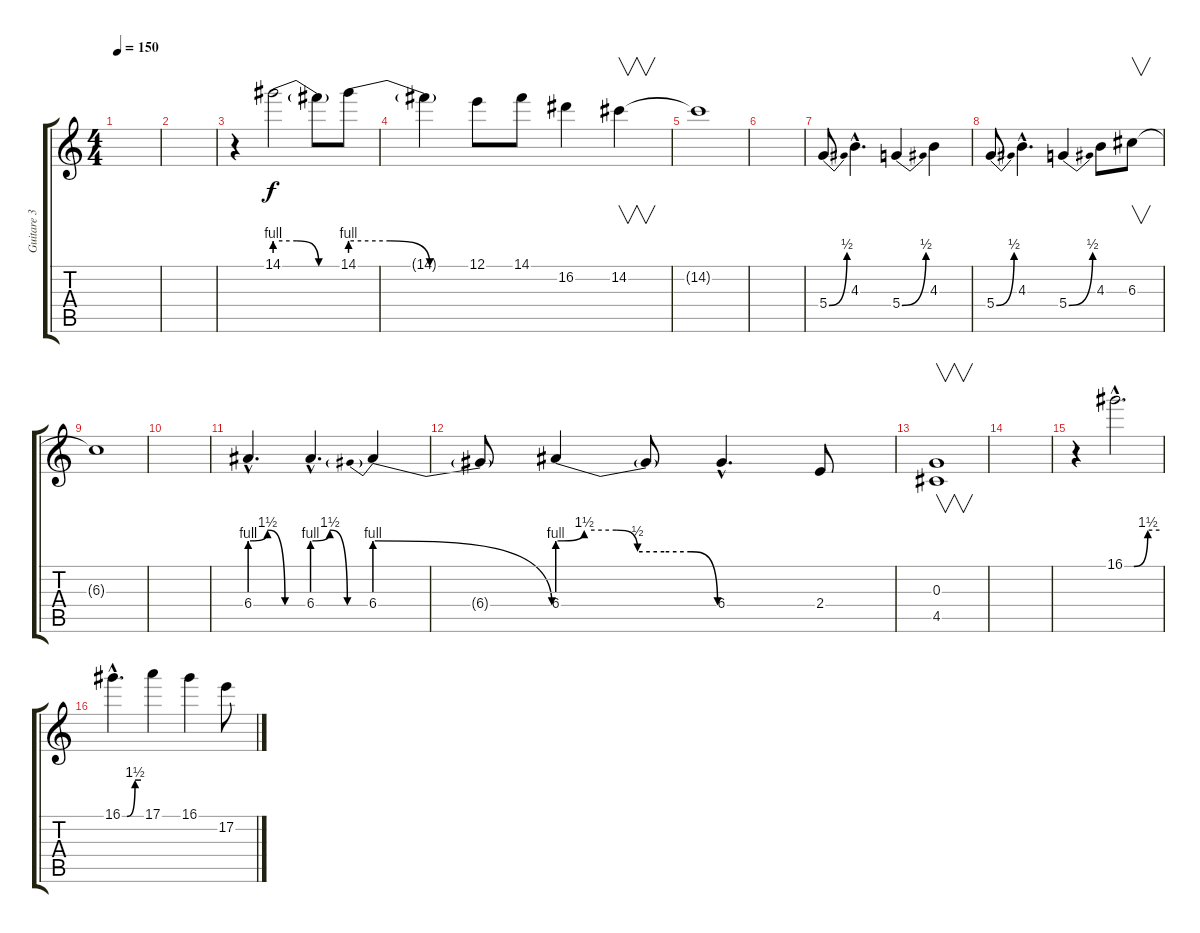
\track ("Guitare 3" "Guitare 3") {instrument overdrivenguitar}
\staff {score tabs}
\tuning (E4 B3 G3 D3 A2 E2) {hide}
\ts (4 4)
\tempo 150
\clef g2
\ks c
|
|
r.4 14.1{be (custom 0 4 20 4 40 0 60 0)}.2 14.1{t}.8 14.1{be (custom 0 4 20 4 40 0 60 0)}.8 |
14.1{t}.4 12.1.8 14.1.8 16.2.4 14.2.4{v} |
14.2{t}.1 |
|
5.4{be (bend 0 0 60 2)}.8 4.3{hac}.4{d} 5.4{be (bend 0 0 60 2)}.4 4.3.4 |
5.4{be (bend 0 0 60 2)}.8 4.3{hac}.4{d} 5.4{be (bend 0 0 60 2)}.4 4.3.8 6.3.8{v} |
6.3{t}.1 |
|
6.4{be (custom 0 4 20 6 40 0 60 0) hac}.4{d} 6.4{be (custom 0 4 20 6 40 0 60 0) hac}.4{d} 6.4{be (prebendrelease 0 4 60 0)}.4 |
6.4{t}.8 6.4{be (custom 0 4 10 6 22 6 30 2 40 2 50 2 60 0)}.4 6.4{t}.8 6.4{hac}.4{d} 2.4.8 |
(0.3 4.5).1{v} |
|
r.4 16.1{be (custom 0 0 16 0 40 6 60 6) hac}.2{d} |
16.1{be (custom 0 0 15 0 41 6 60 6) hac}.4{d} 17.1.4 16.1.4 17.2.8
